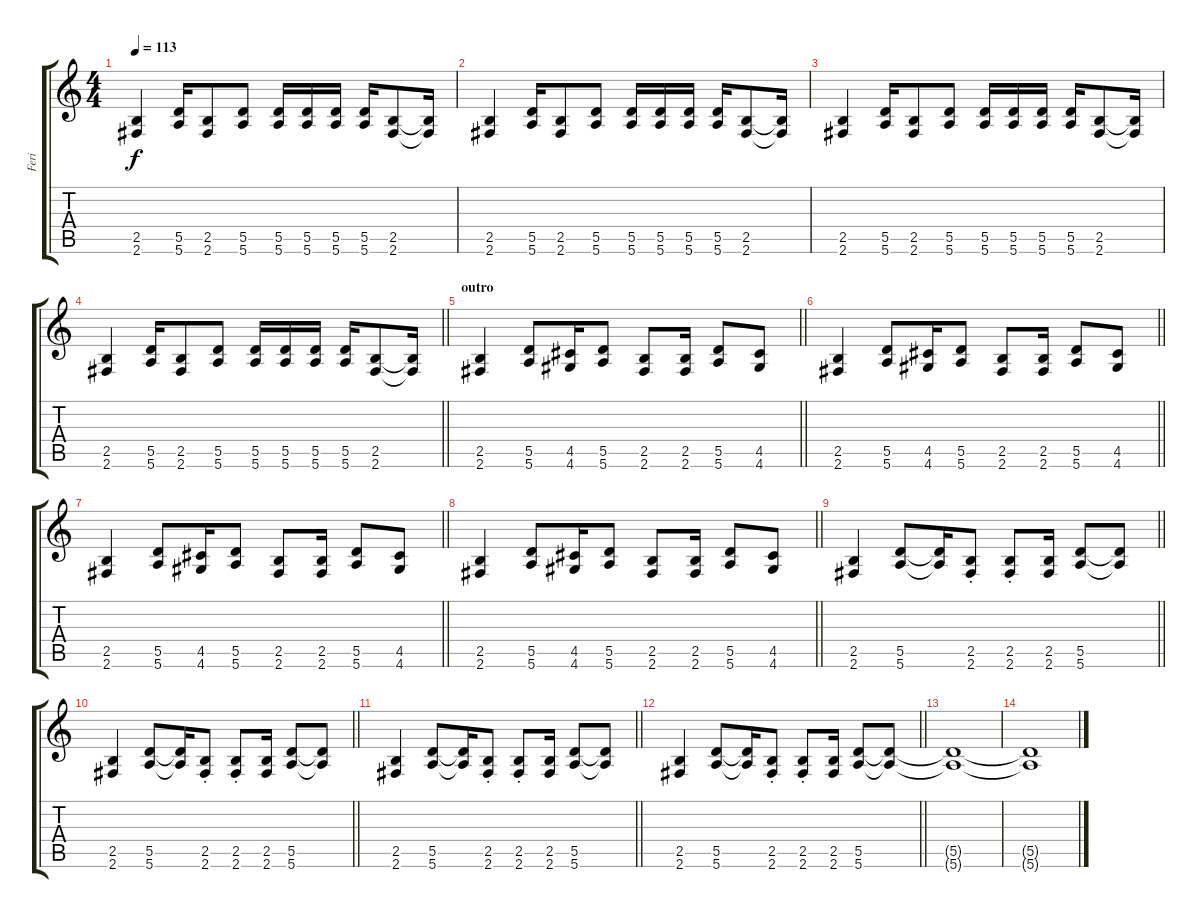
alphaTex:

\track ("Feri" "Feri") {instrument distortionguitar}
\staff {score tabs}
\tuning (E4 B3 G3 D3 A2 E2) {hide}
\ts (4 4)
\tempo 113
\clef g2
\ks c
(2.5 2.6).4{dy f} (5.5 5.6).16 (2.5 2.6).8 (5.5 5.6).8 (5.5 5.6).16 (5.5 5.6).16 (5.5 5.6).16 (5.5 5.6).16 (2.5 2.6).8 (2.5{t} 2.6{t}).16 |
(2.5 2.6).4 (5.5 5.6).16 (2.5 2.6).8 (5.5 5.6).8 (5.5 5.6).16 (5.5 5.6).16 (5.5 5.6).16 (5.5 5.6).16 (2.5 2.6).8 (2.5{t} 2.6{t}).16 |
(2.5 2.6).4 (5.5 5.6).16 (2.5 2.6).8 (5.5 5.6).8 (5.5 5.6).16 (5.5 5.6).16 (5.5 5.6).16 (5.5 5.6).16 (2.5 2.6).8 (2.5{t} 2.6{t}).16 |
\barLineRight lightlight
(2.5 2.6).4 (5.5 5.6).16 (2.5 2.6).8 (5.5 5.6).8 (5.5 5.6).16 (5.5 5.6).16 (5.5 5.6).16 (5.5 5.6).16 (2.5 2.6).8 (2.5{t} 2.6{t}).16 |
\section ("" "outro")
\barLineRight lightlight
(2.5 2.6).4 (5.5 5.6).8 (4.5 4.6).16 (5.5 5.6).8 (2.5 2.6).8 (2.5 2.6).16 (5.5 5.6).8 (4.5 4.6).8 |
\barLineRight lightlight
(2.5 2.6).4 (5.5 5.6).8 (4.5 4.6).16 (5.5 5.6).8 (2.5 2.6).8 (2.5 2.6).16 (5.5 5.6).8 (4.5 4.6).8 |
\barLineRight lightlight
(2.5 2.6).4 (5.5 5.6).8 (4.5 4.6).16 (5.5 5.6).8 (2.5 2.6).8 (2.5 2.6).16 (5.5 5.6).8 (4.5 4.6).8 |
\barLineRight lightlight
(2.5 2.6).4 (5.5 5.6).8 (4.5 4.6).16 (5.5 5.6).8 (2.5 2.6).8 (2.5 2.6).16 (5.5 5.6).8 (4.5 4.6).8 |
\barLineRight lightlight
(2.5 2.6).4 (5.5 5.6).8 (5.5{t} 5.6{t}).16 (2.5{st} 2.6{st}).8 (2.5{st} 2.6{st}).8 (2.5 2.6).16 (5.5 5.6).8 (5.5{t} 5.6{t}).8 |
\barLineRight lightlight
(2.5 2.6).4 (5.5 5.6).8 (5.5{t} 5.6{t}).16 (2.5{st} 2.6{st}).8 (2.5{st} 2.6{st}).8 (2.5 2.6).16 (5.5 5.6).8 (5.5{t} 5.6{t}).8 |
\barLineRight lightlight
(2.5 2.6).4 (5.5 5.6).8 (5.5{t} 5.6{t}).16 (2.5{st} 2.6{st}).8 (2.5{st} 2.6{st}).8 (2.5 2.6).16 (5.5 5.6).8 (5.5{t} 5.6{t}).8 |
\barLineRight lightlight
(2.5 2.6).4 (5.5 5.6).8 (5.5{t} 5.6{t}).16 (2.5{st} 2.6{st}).8 (2.5{st} 2.6{st}).8 (2.5 2.6).16 (5.5 5.6).8 (5.5{t} 5.6{t}).8 |
(5.5{t} 5.6{t}).1 |
(5.5{t} 5.6{t}).1
